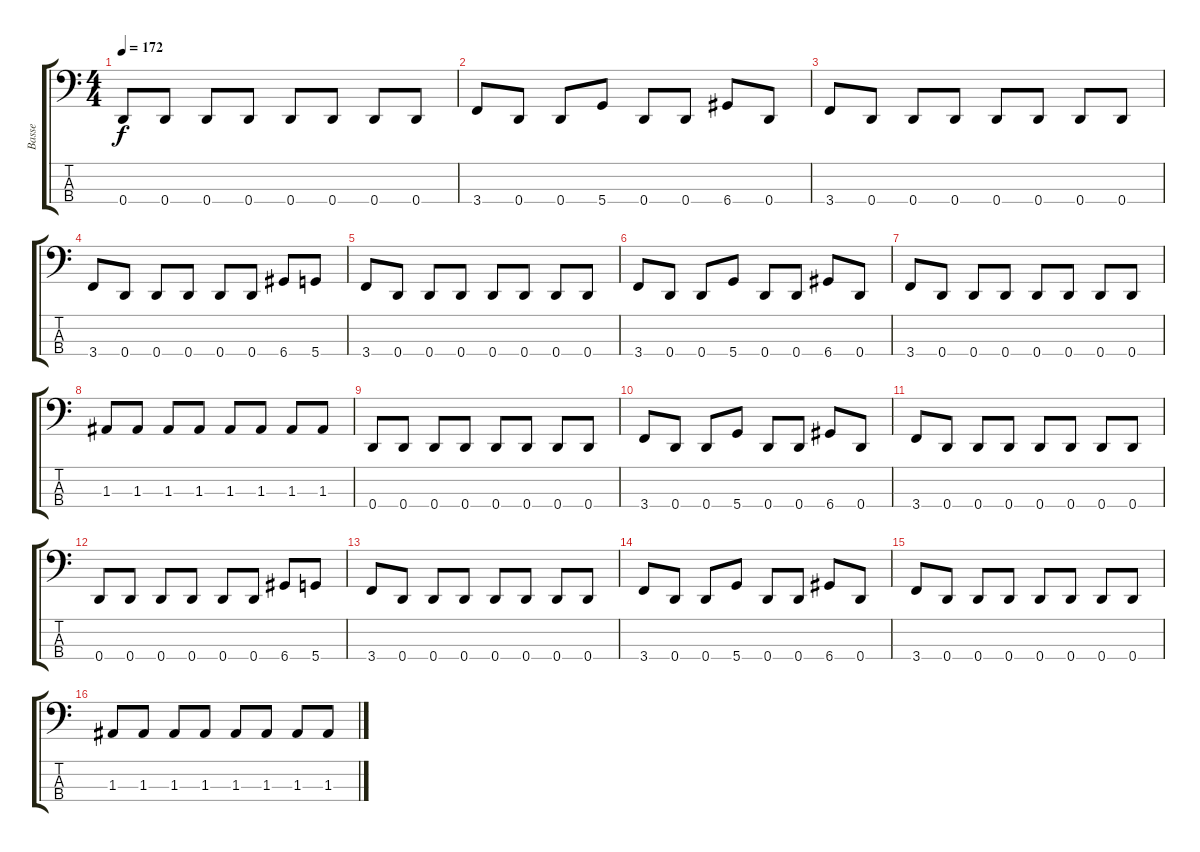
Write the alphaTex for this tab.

\track ("Basse" "Basse") {instrument electricbasspick}
\staff {score tabs}
\tuning (G2 D2 A1 D1) {hide}
\ts (4 4)
\tempo 172
\clef f4
\ks c
0.4.8{dy f instrument electricbasspick} 0.4.8 0.4.8 0.4.8 0.4.8 0.4.8 0.4.8 0.4.8 |
3.4.8 0.4.8 0.4.8 5.4.8 0.4.8 0.4.8 6.4.8 0.4.8 |
3.4.8 0.4.8 0.4.8 0.4.8 0.4.8 0.4.8 0.4.8 0.4.8 |
3.4.8 0.4.8 0.4.8 0.4.8 0.4.8 0.4.8 6.4.8 5.4.8 |
3.4.8 0.4.8 0.4.8 0.4.8 0.4.8 0.4.8 0.4.8 0.4.8 |
3.4.8 0.4.8 0.4.8 5.4.8 0.4.8 0.4.8 6.4.8 0.4.8 |
3.4.8 0.4.8 0.4.8 0.4.8 0.4.8 0.4.8 0.4.8 0.4.8 |
1.3.8 1.3.8 1.3.8 1.3.8 1.3.8 1.3.8 1.3.8 1.3.8 |
0.4.8 0.4.8 0.4.8 0.4.8 0.4.8 0.4.8 0.4.8 0.4.8 |
3.4.8 0.4.8 0.4.8 5.4.8 0.4.8 0.4.8 6.4.8 0.4.8 |
3.4.8 0.4.8 0.4.8 0.4.8 0.4.8 0.4.8 0.4.8 0.4.8 |
0.4.8 0.4.8 0.4.8 0.4.8 0.4.8 0.4.8 6.4.8 5.4.8 |
3.4.8 0.4.8 0.4.8 0.4.8 0.4.8 0.4.8 0.4.8 0.4.8 |
3.4.8 0.4.8 0.4.8 5.4.8 0.4.8 0.4.8 6.4.8 0.4.8 |
3.4.8 0.4.8 0.4.8 0.4.8 0.4.8 0.4.8 0.4.8 0.4.8 |
1.3.8 1.3.8 1.3.8 1.3.8 1.3.8 1.3.8 1.3.8 1.3.8
